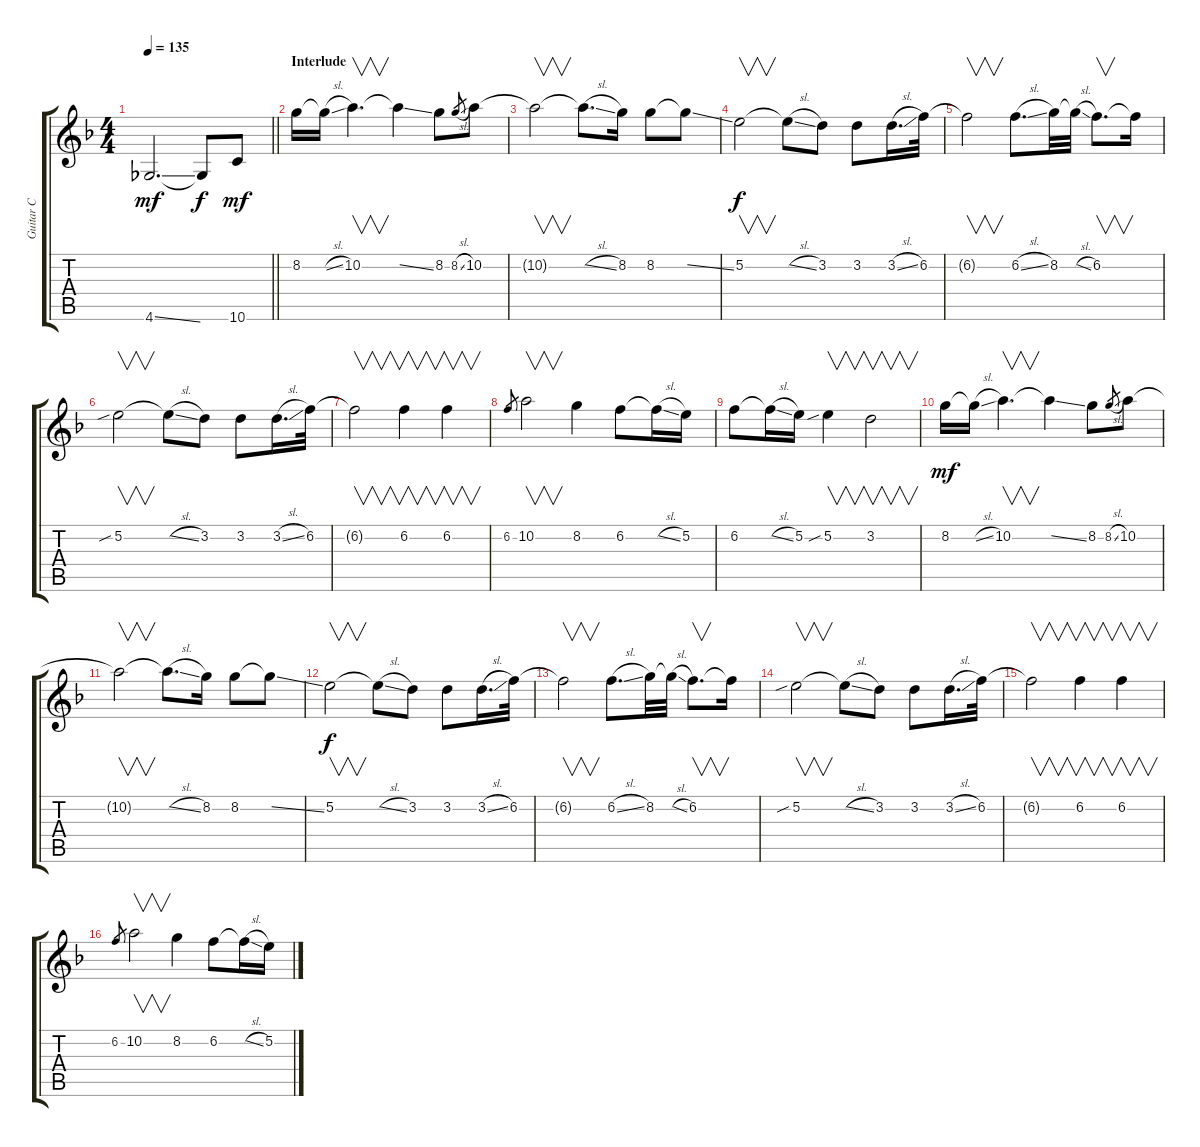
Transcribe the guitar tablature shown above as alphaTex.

\track ("Guitar C" "Guitar C") {instrument distortionguitar}
\staff {score tabs}
\tuning (E4 B3 G3 D3 A2 D2) {hide}
\ts (4 4)
\tempo 135
\clef g2
\barLineRight lightlight
\ks f
4.6{ss}.2{d dy mf} 4.6{t}.8{dy f} 10.6.8{dy mf} |
\section ("" "Interlude")
8.2.16 8.2{sl t}.16 10.2.4{v d} 10.2{ss t}.4 8.2.8 8.2{sl}.8{gr} 10.2.8 |
10.2{t}.2{v} 10.2{sl t}.8{d} 8.2.16 8.2.8 8.2{ss t}.8 |
5.2.2{v dy f} 5.2{sl t}.8 3.2.8 3.2.8 3.2{sl}.16{d} 6.2.32 |
6.2{t}.2{v} 6.2{sl}.8{d} 8.2.32 8.2{sl t}.32 6.2.8{v d} 6.2{t}.16 |
5.2{sib}.2{v} 5.2{sl t}.8 3.2.8 3.2.8 3.2{sl}.16{d} 6.2.32 |
6.2{t}.2{v} 6.2.4{v} 6.2.4{v} |
6.2.8{gr} 10.2.2{v} 8.2.4 6.2.8 6.2{sl t}.16 5.2.16 |
6.2.8 6.2{sl t}.16 5.2.16 5.2{sib}.4{v} 3.2.2{v} |
8.2.16{dy mf} 8.2{sl t}.16 10.2.4{v d} 10.2{ss t}.4 8.2.8 8.2{sl}.8{gr} 10.2.8 |
10.2{t}.2{v} 10.2{sl t}.8{d} 8.2.16 8.2.8 8.2{ss t}.8 |
5.2.2{v dy f} 5.2{sl t}.8 3.2.8 3.2.8 3.2{sl}.16{d} 6.2.32 |
6.2{t}.2{v} 6.2{sl}.8{d} 8.2.32 8.2{sl t}.32 6.2.8{v d} 6.2{t}.16 |
5.2{sib}.2{v} 5.2{sl t}.8 3.2.8 3.2.8 3.2{sl}.16{d} 6.2.32 |
6.2{t}.2{v} 6.2.4{v} 6.2.4{v} |
6.2.8{gr} 10.2.2{v} 8.2.4 6.2.8 6.2{sl t}.16 5.2.16
